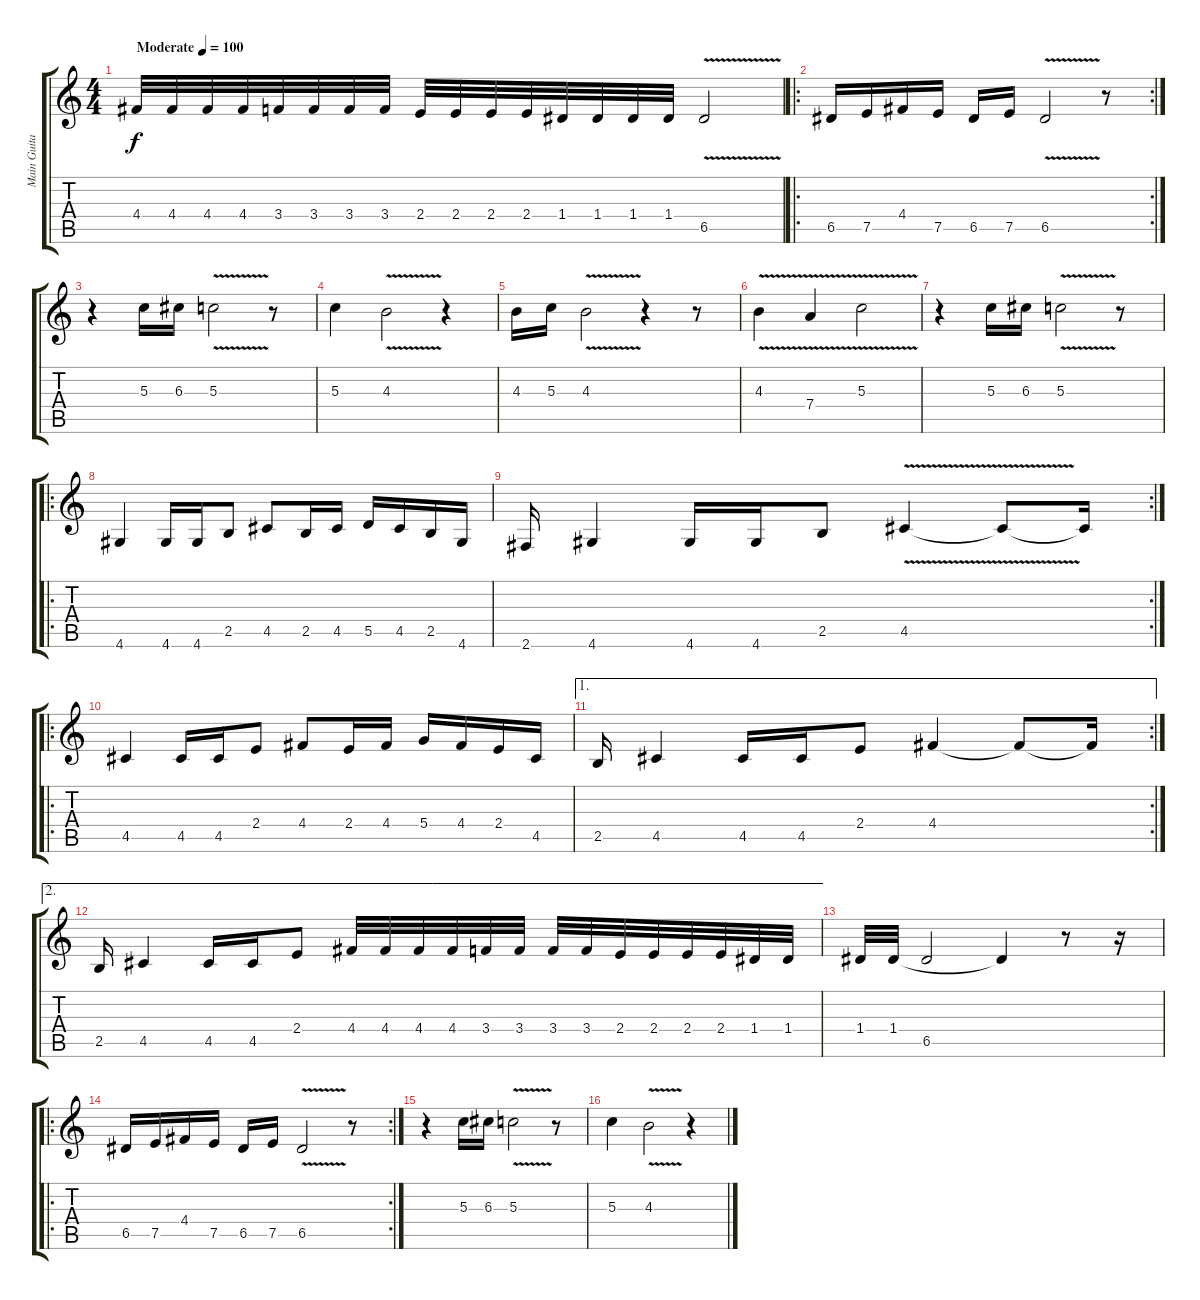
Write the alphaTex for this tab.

\track ("Main Guitar" "Main Guita") {instrument distortionguitar}
\staff {score tabs}
\tuning (E4 B3 G3 D3 A2 E2) {hide}
\ts (4 4)
\tempo (100 "Moderate")
\tempo 90
\tempo (100 "Moderate")
\clef g2
\ks c
4.4.32{dy f instrument distortionguitar} 4.4.32 4.4.32 4.4.32 3.4.32 3.4.32 3.4.32 3.4.32 2.4.32 2.4.32 2.4.32 2.4.32 1.4.32 1.4.32 1.4.32 1.4.32 6.5{v}.2 |
\ro
\rc 2
6.5.16 7.5.16 4.4.16 7.5.16 6.5.16 7.5.16 6.5{v}.2 r.8 |
r.4 5.3.16 6.3.16 5.3{v}.2 r.8 |
5.3.4 4.3{v}.2 r.4 |
4.3.16 5.3.16 4.3{v}.2 r.4 r.8 |
4.3{v}.4 7.4{v}.4 5.3{v}.2 |
r.4 5.3.16 6.3.16 5.3{v}.2 r.8 |
\ro
4.6.4 4.6.16 4.6.16 2.5.8 4.5.8 2.5.16 4.5.16 5.5.16 4.5.16 2.5.16 4.6.16 |
\rc 2
2.6.16 4.6.4 4.6.16 4.6.16 2.5.8 4.5{v}.4 4.5{t}.8 4.5{t}.16 |
\ro
4.5.4 4.5.16 4.5.16 2.4.8 4.4.8 2.4.16 4.4.16 5.4.16 4.4.16 2.4.16 4.5.16 |
\ae 1
\rc 2
2.5.16 4.5.4 4.5.16 4.5.16 2.4.8 4.4.4 4.4{t}.8 4.4{t}.16 |
\ae 2
2.5.16 4.5.4 4.5.16 4.5.16 2.4.8 4.4.32 4.4.32 4.4.32 4.4.32 3.4.32 3.4.32 3.4.32 3.4.32 2.4.32 2.4.32 2.4.32 2.4.32 1.4.32 1.4.32 |
1.4.32 1.4.32 6.5.2 1.4{t}.4 r.8 r.16 |
\ro
\rc 2
6.5.16 7.5.16 4.4.16 7.5.16 6.5.16 7.5.16 6.5{v}.2 r.8 |
r.4 5.3.16 6.3.16 5.3{v}.2 r.8 |
5.3.4 4.3{v}.2 r.4
